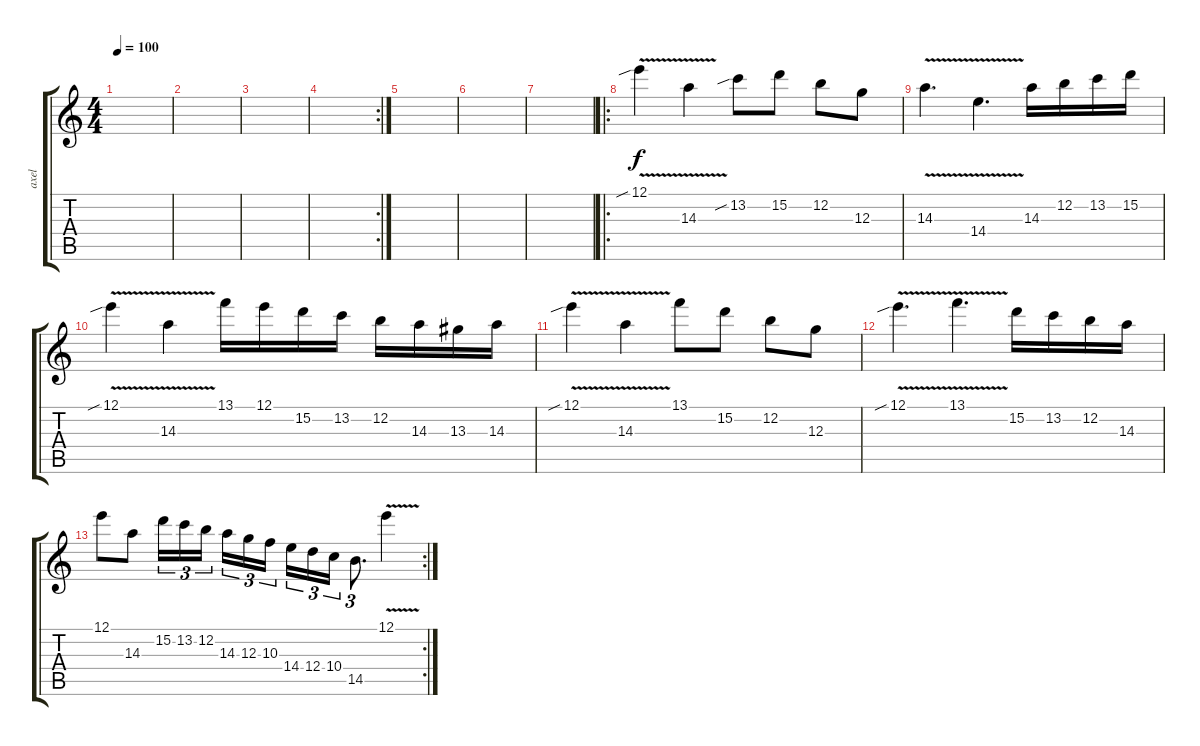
\track ("axel" "axel") {instrument distortionguitar}
\staff {score tabs}
\tuning (E4 B3 G3 D3 A2 E2) {hide}
\ts (4 4)
\tempo 100
\clef g2
\ks c
|
|
|
\rc 2
|
|
|
|
\ro
12.1{v sib}.4 14.3{v}.4 13.2{sib}.8 15.2.8 12.2.8 12.3.8 |
14.3{v}.4{d} 14.4{v}.4{d} 14.3.16 12.2.16 13.2.16 15.2.16 |
12.1{v sib}.4 14.3{v}.4 13.1.16 12.1.16 15.2.16 13.2.16 12.2.16 14.3.16 13.3.16 14.3.16 |
12.1{v sib}.4 14.3{v}.4 13.1.8 15.2.8 12.2.8 12.3.8 |
12.1{v sib}.4{d} 13.1{v}.4{d} 15.2.16 13.2.16 12.2.16 14.3.16 |
\rc 2
12.1.8 14.3.8 15.2.16{tu (3 2)} 13.2.16{tu (3 2)} 12.2.16{tu (3 2) beam splitsecondary} 14.3.16{tu (3 2)} 12.3.16{tu (3 2)} 10.3.16{tu (3 2)} 14.4.16{tu (3 2)} 12.4.16{tu (3 2)} 10.4.16{tu (3 2)} 14.5.8{d tu (3 2)} 12.1{v}.4
